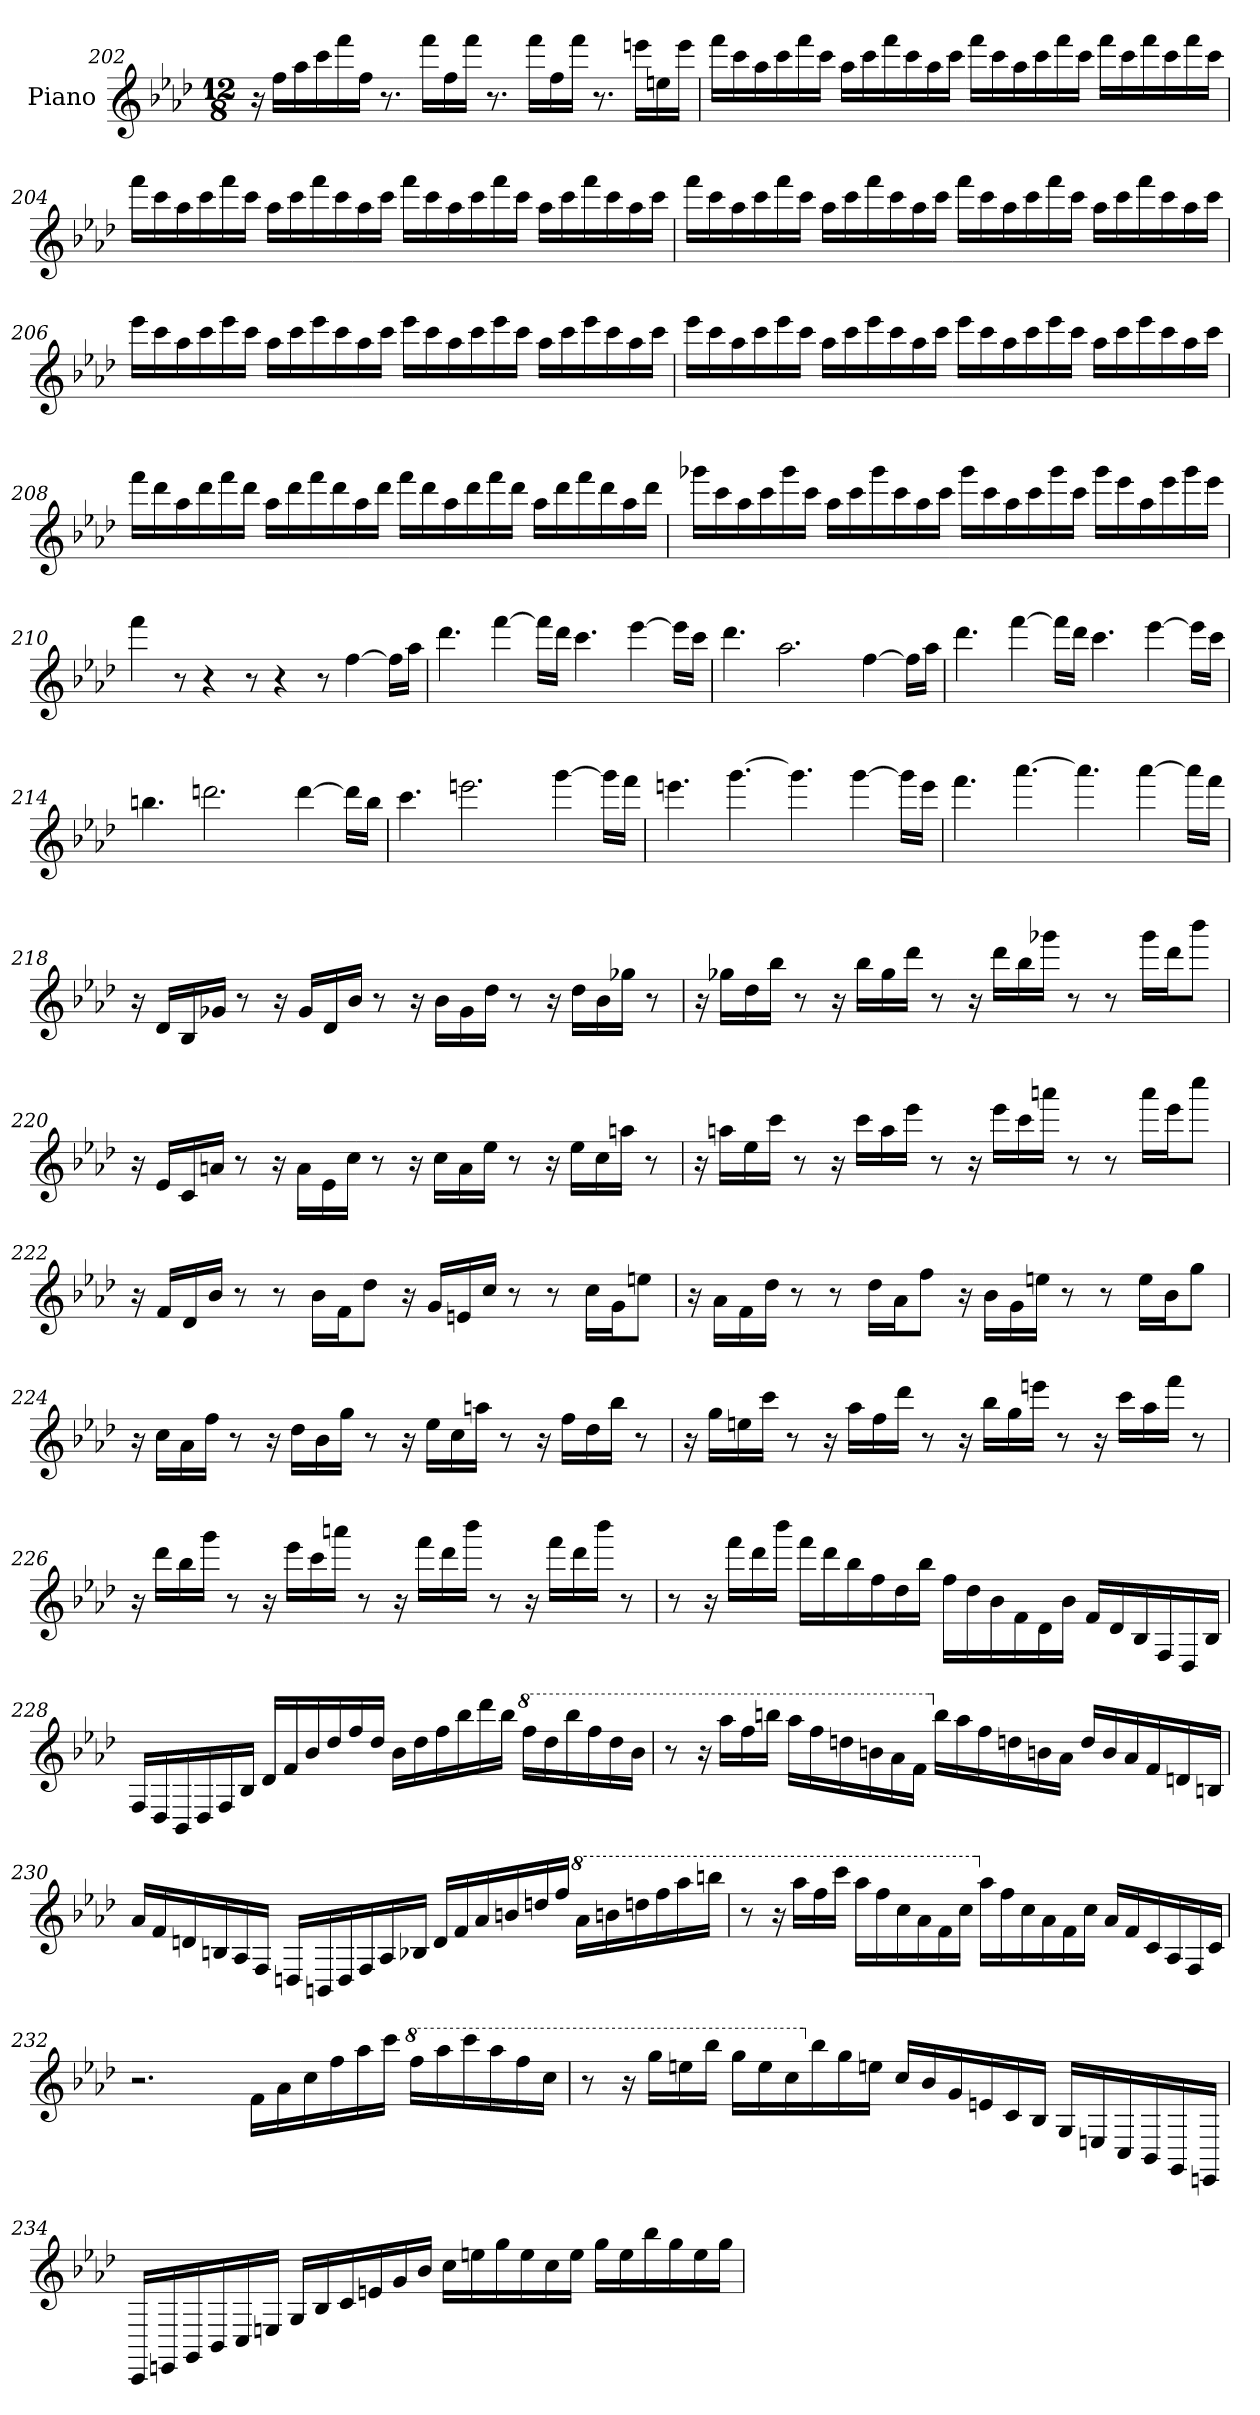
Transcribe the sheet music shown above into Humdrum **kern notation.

**kern
*part1
*staff1
*I"Piano
*I'Pno
*clefG2
*k[b-e-a-d-]
*M12/8
=202
16r
16ff\LL
16aa-\
16ccc\
16fff\
16ff\JJ
8.r
16fff\LL
16ff\
16fff\JJ
8.r
16fff\LL
16ff\
16fff\JJ
8.r
16eeen\LL
16een\
16eee\JJ
=203
16fff\LL
16ccc\
16aa-\
16ccc\
16fff\
16ccc\JJ
16aa-\LL
16ccc\
16fff\
16ccc\
16aa-\
16ccc\JJ
16fff\LL
16ccc\
16aa-\
16ccc\
16fff\
16ccc\JJ
16fff\LL
16ccc\
16fff\
16ccc\
16fff\
16ccc\JJ
=204
16fff\LL
16ccc\
16aa-\
16ccc\
16fff\
16ccc\JJ
16aa-\LL
16ccc\
16fff\
16ccc\
16aa-\
16ccc\JJ
16fff\LL
16ccc\
16aa-\
16ccc\
16fff\
16ccc\JJ
16aa-\LL
16ccc\
16fff\
16ccc\
16aa-\
16ccc\JJ
=205
16fff\LL
16ccc\
16aa-\
16ccc\
16fff\
16ccc\JJ
16aa-\LL
16ccc\
16fff\
16ccc\
16aa-\
16ccc\JJ
16fff\LL
16ccc\
16aa-\
16ccc\
16fff\
16ccc\JJ
16aa-\LL
16ccc\
16fff\
16ccc\
16aa-\
16ccc\JJ
=206
16eee-\LL
16ccc\
16aa-\
16ccc\
16eee-\
16ccc\JJ
16aa-\LL
16ccc\
16eee-\
16ccc\
16aa-\
16ccc\JJ
16eee-\LL
16ccc\
16aa-\
16ccc\
16eee-\
16ccc\JJ
16aa-\LL
16ccc\
16eee-\
16ccc\
16aa-\
16ccc\JJ
=207
16eee-\LL
16ccc\
16aa-\
16ccc\
16eee-\
16ccc\JJ
16aa-\LL
16ccc\
16eee-\
16ccc\
16aa-\
16ccc\JJ
16eee-\LL
16ccc\
16aa-\
16ccc\
16eee-\
16ccc\JJ
16aa-\LL
16ccc\
16eee-\
16ccc\
16aa-\
16ccc\JJ
=208
16fff\LL
16ddd-\
16aa-\
16ddd-\
16fff\
16ddd-\JJ
16aa-\LL
16ddd-\
16fff\
16ddd-\
16aa-\
16ddd-\JJ
16fff\LL
16ddd-\
16aa-\
16ddd-\
16fff\
16ddd-\JJ
16aa-\LL
16ddd-\
16fff\
16ddd-\
16aa-\
16ddd-\JJ
=209
16ggg-X\LL
16ccc\
16aa-\
16ccc\
16ggg-\
16ccc\JJ
16aa-\LL
16ccc\
16ggg-\
16ccc\
16aa-\
16ccc\JJ
16ggg-\LL
16ccc\
16aa-\
16ccc\
16ggg-\
16ccc\JJ
16ggg-\LL
16eee-\
16aa-\
16eee-\
16ggg-\
16eee-\JJ
=210
4fff
8r
4r
8r
4r
8r
[4ff
16ff\LL]
16aa-\JJ
=211
4.ddd-
[4fff
16fff\LL]
16ddd-\JJ
4.ccc
[4eee-
16eee-\LL]
16ccc\JJ
=212
4.ddd-
2.aa-
[4ff
16ff\LL]
16aa-\JJ
=213
4.ddd-
[4fff
16fff\LL]
16ddd-\JJ
4.ccc
[4eee-
16eee-\LL]
16ccc\JJ
=214
4.bbn
2.dddn
[4ddd
16ddd\LL]
16bb\JJ
=215
4.ccc
2.eeen
[4ggg
16ggg\LL]
16fff\JJ
=216
4.eeen
[4.ggg
4.ggg]
[4ggg
16ggg\LL]
16eee\JJ
=217
4.fff
[4.aaa-
4.aaa-]
[4aaa-
16aaa-\LL]
16fff\JJ
=218
16r
16d-/LL
16B-/
16g-X/JJ
8r
16r
16g-/LL
16d-/
16b-/JJ
8r
16r
16b-\LL
16g-\
16dd-\JJ
8r
16r
16dd-\LL
16b-\
16gg-X\JJ
8r
=219
16r
16gg-X\LL
16dd-\
16bb-\JJ
8r
16r
16bb-\LL
16gg-\
16ddd-\JJ
8r
16r
16ddd-\LL
16bb-\
16ggg-X\JJ
8r
8r
16ggg-\LL
16ddd-\J
8bbb-\J
=220
16r
16e-/LL
16c/
16an/JJ
8r
16r
16a\LL
16e-\
16cc\JJ
8r
16r
16cc\LL
16a\
16ee-\JJ
8r
16r
16ee-\LL
16cc\
16aan\JJ
8r
=221
16r
16aan\LL
16ee-\
16ccc\JJ
8r
16r
16ccc\LL
16aa\
16eee-\JJ
8r
16r
16eee-\LL
16ccc\
16aaan\JJ
8r
8r
16aaa\LL
16eee-\J
8cccc\J
=222
16r
16f/LL
16d-/
16b-/JJ
8r
8r
16b-\LL
16f\J
8dd-\J
16r
16g/LL
16en/
16cc/JJ
8r
8r
16cc\LL
16g\J
8een\J
=223
16r
16a-\LL
16f\
16dd-\JJ
8r
8r
16dd-\LL
16a-\J
8ff\J
16r
16b-\LL
16g\
16een\JJ
8r
8r
16ee\LL
16b-\J
8gg\J
=224
16r
16cc\LL
16a-\
16ff\JJ
8r
16r
16dd-\LL
16b-\
16gg\JJ
8r
16r
16ee-\LL
16cc\
16aan\JJ
8r
16r
16ff\LL
16dd-\
16bb-\JJ
8r
=225
16r
16gg\LL
16een\
16ccc\JJ
8r
16r
16aa-\LL
16ff\
16ddd-\JJ
8r
16r
16bb-\LL
16gg\
16eeen\JJ
8r
16r
16ccc\LL
16aa-\
16fff\JJ
8r
=226
16r
16ddd-\LL
16bb-\
16ggg\JJ
8r
16r
16eee-\LL
16ccc\
16aaan\JJ
8r
16r
16fff\LL
16ddd-\
16bbb-\JJ
8r
16r
16fff\LL
16ddd-\
16bbb-\JJ
8r
=227
8r
16r
16fff\LL
16ddd-\
16bbb-\JJ
16fff\LL
16ddd-\
16bb-\
16ff\
16dd-\
16bb-\JJ
16ff\LL
16dd-\
16b-\
16f\
16d-\
16b-\JJ
16f/LL
16d-/
16B-/
16F/
16D-/
16B-/JJ
=228
16F/LL
16D-/
16BB-/
16D-/
16F/
16B-/JJ
16d-/LL
16f/
16b-/
16dd-/
16ff/
16dd-/JJ
16b-\LL
16dd-\
16ff\
16bb-\
16ddd-\
16bb-\JJ
*8va
16fff\LL
16ddd-\
16bbb-\
16fff\
16ddd-\
16bb-\JJ
=229
8r
16r
16aaa-\LL
16fff\
16bbbn\JJ
16aaa-\LL
16fff\
16dddn\
16bbn\
16aa-\
16ff\JJ
*X8va
16bb\LL
16aa-\
16ff\
16ddn\
16bn\
16a-\JJ
16dd/LL
16b/
16a-/
16f/
16dn/
16Bn/JJ
=230
16a-/LL
16f/
16dn/
16Bn/
16A-/
16F/JJ
16Dn/LL
16BBn/
16D/
16F/
16A-/
16B-X/JJ
16d/LL
16f/
16a-/
16bn/
16ddn/
16ff/JJ
*8va
16aa-\LL
16bbn\
16dddn\
16fff\
16aaa-\
16bbbn\JJ
=231
8r
16r
16aaa-\LL
16fff\
16cccc\JJ
16aaa-\LL
16fff\
16ccc\
16aa-\
16ff\
16ccc\JJ
*X8va
16aa-\LL
16ff\
16cc\
16a-\
16f\
16cc\JJ
16a-/LL
16f/
16c/
16A-/
16F/
16c/JJ
=232
2.r
16f\LL
16a-\
16cc\
16ff\
16aa-\
16ccc\JJ
*8va
16fff\LL
16aaa-\
16cccc\
16aaa-\
16fff\
16ccc\JJ
=233
8r
16r
16ggg\LL
16eeen\
16bbb-\JJ
16ggg\LL
16eee\
16ccc\
*X8va
16bb-\
16gg\
16een\JJ
16cc/LL
16b-/
16g/
16en/
16c/
16B-/JJ
16G/LL
16En/
16C/
16BB-/
16GG/
16EEn/JJ
=234
16CC/LL
16EEn/
16GG/
16BB-/
16C/
16En/JJ
16G/LL
16B-/
16c/
16en/
16g/
16b-/JJ
16cc\LL
16een\
16gg\
16ee\
16cc\
16ee\JJ
16gg\LL
16ee\
16bb-\
16gg\
16ee\
16gg\JJ
=
*-
